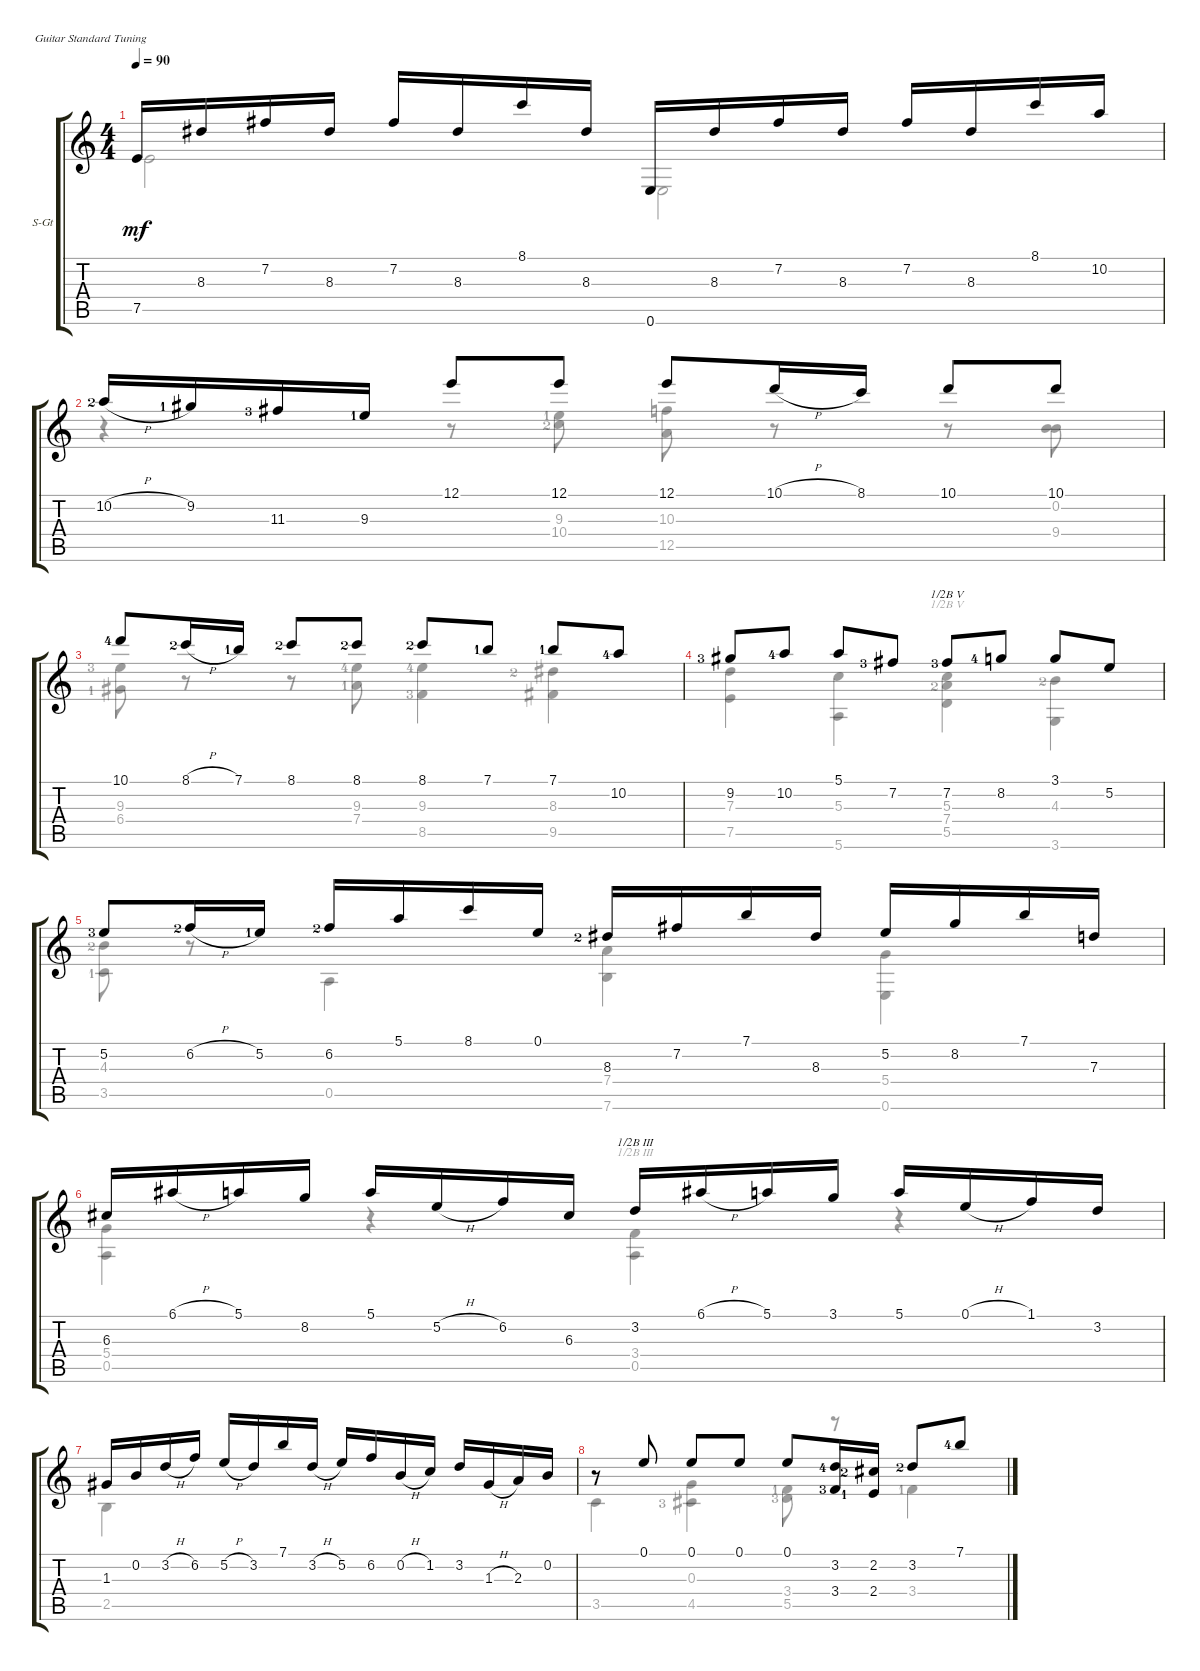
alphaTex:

\defaultSystemsLayout 4
\bracketExtendMode groupsimilarinstruments
\firstSystemTrackNameOrientation horizontal
\otherSystemsTrackNameOrientation horizontal
\track ("Classical Guitar" "S-Gt") {instrument acousticguitarsteel}
\staff {score tabs}
\tuning (E4 B3 G3 D3 A2 E2)
\voice
\ts (4 4)
\tempo 90
\clef g2
\ks c
7.5.16{dy mf} 8.3.16 7.2.16 8.3.16 7.2.16 8.3.16 8.1.16 8.3.16 0.6.16 8.3.16 7.2.16 8.3.16 7.2.16 8.3.16 8.1.16 10.2.16 |
10.2{h lf 3}.16 9.2{lf 2}.16 11.3{lf 4}.16 9.3{lf 2}.16 12.1.8 12.1.8 12.1.8 10.1{h}.16 8.1.16 10.1.8 10.1.8 |
10.1{lf 5}.8 8.1{h lf 3}.16 7.1{lf 2}.16 8.1{lf 3}.8 8.1{lf 3}.8 8.1{lf 3}.8 7.1{lf 2}.8 7.1{lf 2}.8 10.2{lf 5}.8 |
9.2{lf 4}.8 10.2{lf 5}.8 5.1.8 7.2{lf 4}.8 7.2{lf 4}.8{barre (5 half)} 8.2{lf 5}.8 3.1.8 5.2.8 |
5.2{lf 4}.8 6.2{h lf 3}.16 5.2{lf 2}.16 6.2{lf 3}.16 5.1.16 8.1.16 0.1.16 8.3{lf 3}.16 7.2.16 7.1.16 8.3.16 5.2.16 8.2.16 7.1.16 7.3.16 |
6.3.16 6.1{h}.16 5.1.16 8.2.16 5.1.16 5.2{h}.16 6.2.16 6.3.16 3.2.16{barre (3 half)} 6.1{h}.16 5.1.16 3.1.16 5.1.16 0.1{h}.16 1.1.16 3.2.16 |
1.3.16 0.2.16 3.2{h}.16 6.2.16 5.2{h}.16 3.2.16 7.1.16 3.2{h}.16 5.2.16 6.2.16 0.2{h}.16 1.2.16 3.2.16 1.3{h}.16 2.3.16 0.2.16 |
r.8 0.1.8 0.1.8 0.1.8 0.1.8 (3.2{lf 5} 3.4{lf 4}).16 (2.2{lf 3} 2.4{lf 2}).16 3.2{lf 3}.8 7.1{lf 5}.8
\voice
\clef g2
\ottava regular
\simile none
\ks c
7.5.2{dy mf} 0.6.2 |
r.4 r.8 (9.3{lf 2} 10.4{lf 3}).8 (10.3 12.5).8 r.8 r.8 (0.2 9.4).8 |
(9.3{lf 4} 6.4{lf 2}).8 r.8 r.8 (9.3{lf 5} 7.4{lf 2}).8 (9.3{lf 5} 8.5{lf 4}).4 (9.5 8.3{lf 3}).4 |
(7.3 7.5).4 (5.6 5.3).4 (5.3 7.4{lf 3} 5.5).4{barre (5 half)} (4.3{lf 3} 3.6).4 |
(4.3{lf 3} 3.5{lf 2}).8 r.8 0.5.4 (7.6 7.4).4 (5.4 0.6).4 |
(5.4 0.5).4 r.4 (0.5 3.4).4{barre (3 half)} r.4 |
2.5.4 |
3.5.4 (4.5{lf 4} 0.3).4 (3.4{lf 2} 5.5{lf 4}).8 r.8 3.4{lf 2}.4
